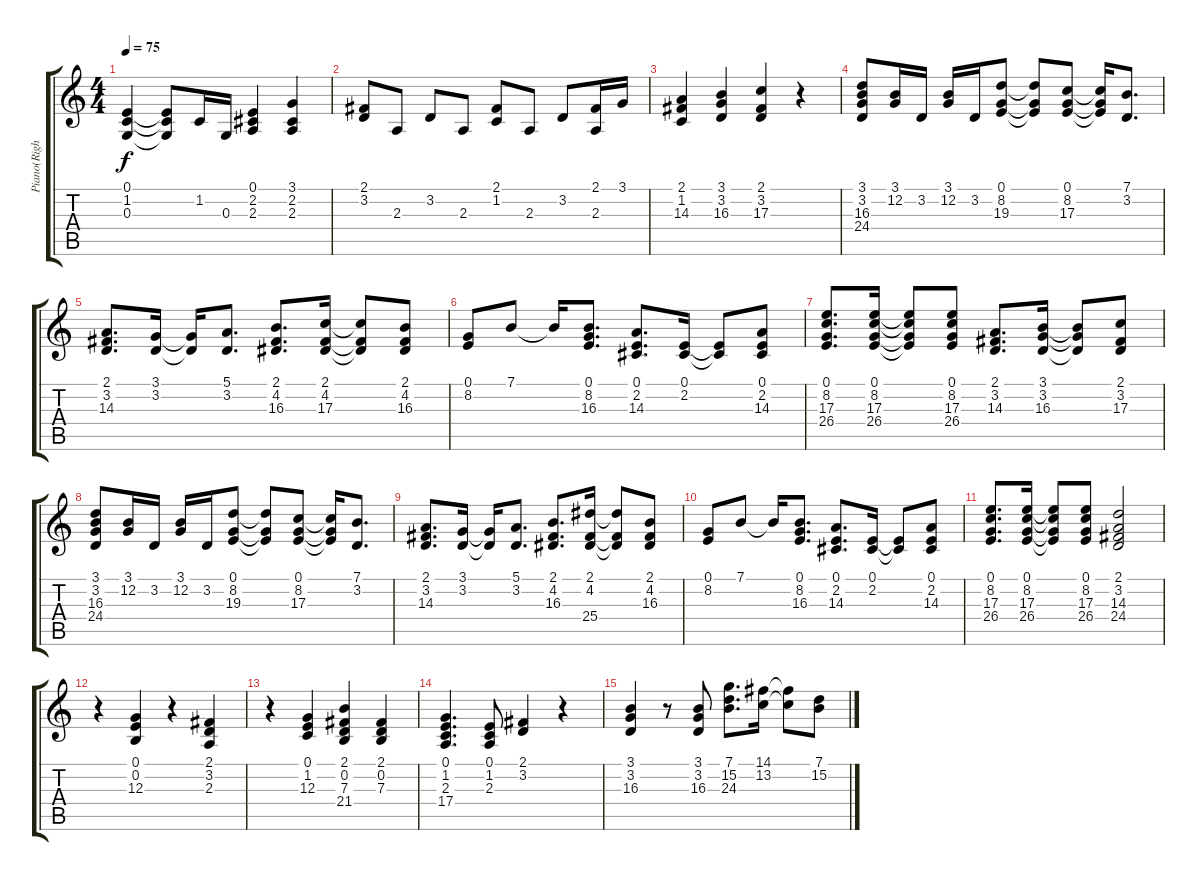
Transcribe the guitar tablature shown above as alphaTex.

\track ("Piano(Right)" "Piano(Righ") {instrument acousticgrandpiano}
\staff {score tabs}
\tuning (E4 B3 G3 D3 A2 E2) {hide}
\ts (4 4)
\tempo 75
\clef g2
\ks c
(0.1 1.2 0.3).4{dy f} (0.1{t} 1.2{t} 0.3{t}).8 1.2.16 0.3.16 (0.1 2.2 2.3).4 (3.1 2.2 2.3).4 |
(2.1 3.2).8 2.3.8 3.2.8 2.3.8 (2.1 1.2).8 2.3.8 3.2.8 (2.1 2.3).16 3.1.16 |
(2.1 1.2 14.3).4 (3.1 3.2 16.3).4 (2.1 3.2 17.3).4 r.4 |
(3.1 3.2 16.3 24.4).8 (3.1 12.2).16 3.2.16 (3.1 12.2).16 3.2.16 (0.1 8.2 19.3).8 (0.1{t} 8.2{t} 19.3{t}).8 (0.1 8.2 17.3).8 (0.1{t} 8.2{t} 17.3{t}).16 (7.1 3.2).8{d} |
(2.1 3.2 14.3).8{d} (3.1 3.2).16 (3.1{t} 3.2{t}).16 (5.1 3.2).8{d} (2.1 4.2 16.3).8{d} (2.1 4.2 17.3).16 (2.1{t} 4.2{t} 17.3{t}).8 (2.1 4.2 16.3).8 |
(0.1 8.2).8 7.1.8 7.1{t}.16 (0.1 8.2 16.3).8{d} (0.1 2.2 14.3).8{d} (0.1 2.2).16 (0.1{t} 2.2{t}).8 (0.1 2.2 14.3).8 |
(0.1 8.2 17.3 26.4).8{d} (0.1 8.2 17.3 26.4).16 (0.1{t} 8.2{t} 17.3{t} 26.4{t}).8 (0.1 8.2 17.3 26.4).8 (2.1 3.2 14.3).8{d} (3.1 3.2 16.3).16 (3.1{t} 3.2{t} 16.3{t}).8 (2.1 3.2 17.3).8 |
(3.1 3.2 16.3 24.4).8 (3.1 12.2).16 3.2.16 (3.1 12.2).16 3.2.16 (0.1 8.2 19.3).8 (0.1{t} 8.2{t} 19.3{t}).8 (0.1 8.2 17.3).8 (0.1{t} 8.2{t} 17.3{t}).16 (7.1 3.2).8{d} |
(2.1 3.2 14.3).8{d} (3.1 3.2).16 (3.1{t} 3.2{t}).16 (5.1 3.2).8{d} (2.1 4.2 16.3).8{d} (2.1 4.2 25.4).16 (2.1{t} 4.2{t} 25.4{t}).8 (2.1 4.2 16.3).8 |
(0.1 8.2).8 7.1.8 7.1{t}.16 (0.1 8.2 16.3).8{d} (0.1 2.2 14.3).8{d} (0.1 2.2).16 (0.1{t} 2.2{t}).8 (0.1 2.2 14.3).8 |
(0.1 8.2 17.3 26.4).8{d} (0.1 8.2 17.3 26.4).16 (0.1{t} 8.2{t} 17.3{t} 26.4{t}).8 (0.1 8.2 17.3 26.4).8 (2.1 3.2 14.3 24.4).2 |
r.4 (0.1 0.2 12.3).4 r.4 (2.1 3.2 2.3).4 |
r.4 (0.1 1.2 12.3).4 (2.1 0.2 7.3 21.4).4 (2.1 0.2 7.3).4 |
(0.1 1.2 2.3 17.4).4{d} (0.1 1.2 2.3).8 (2.1 3.2).4 r.4 |
(3.1 3.2 16.3).4 r.8 (3.1 3.2 16.3).8 (7.1 15.2 24.3).8{d} (14.1 13.2).16 (14.1{t} 13.2{t}).8 (7.1 15.2).8
